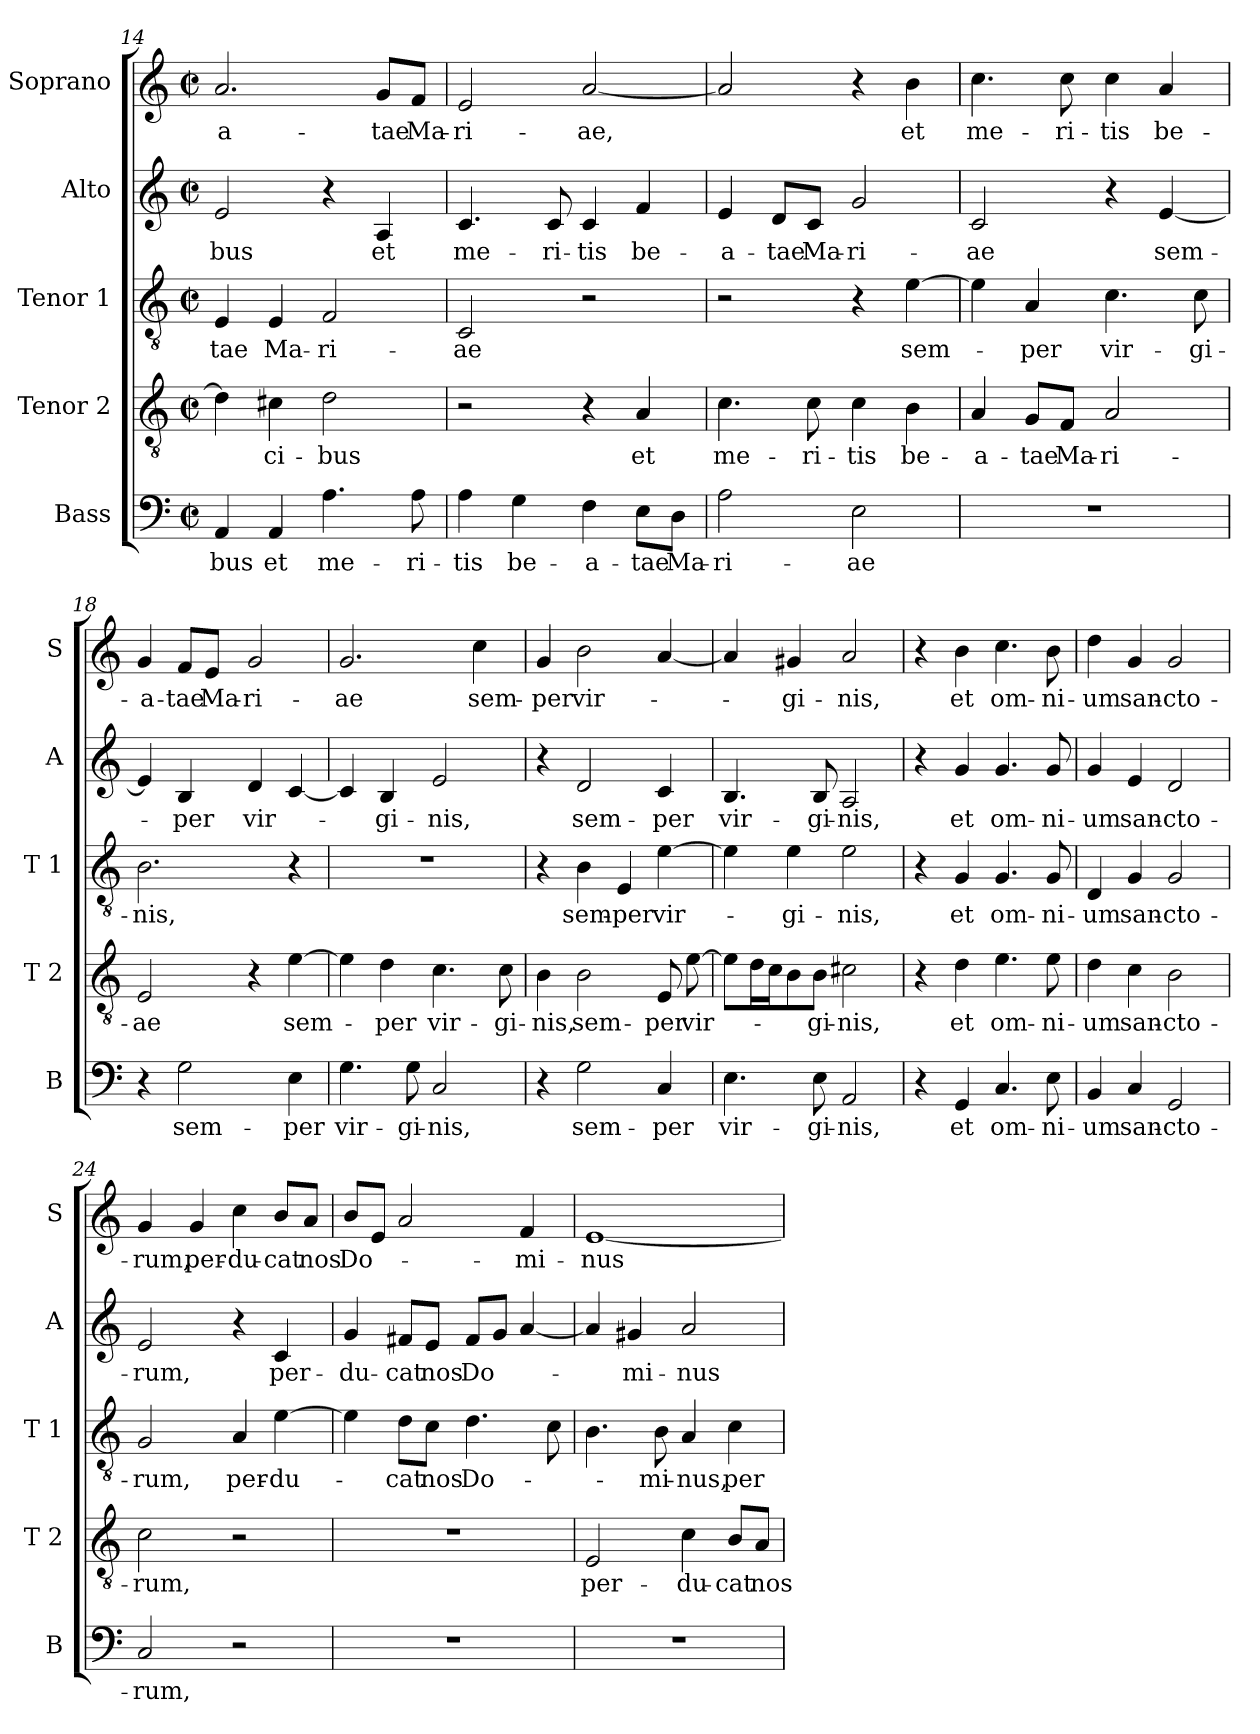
**kern	**text	**kern	**text	**kern	**text	**kern	**text	**kern	**text
*part5	*part5	*part4	*part4	*part3	*part3	*part2	*part2	*part1	*part1
*staff5	*staff5	*staff4	*staff4	*staff3	*staff3	*staff2	*staff2	*staff1	*staff1
*I"Bass	*	*I"Tenor 2	*	*I"Tenor 1	*	*I"Alto	*	*I"Soprano	*
*I'B	*	*I'T 2	*	*I'T 1	*	*I'A	*	*I'S	*
*clefF4	*	*clefGv2	*	*clefGv2	*	*clefG2	*	*clefG2	*
*k[]	*	*k[]	*	*k[]	*	*k[]	*	*k[]	*
*C:	*	*C:	*	*C:	*	*C:	*	*C:	*
*M2/2	*	*M2/2	*	*M2/2	*	*M2/2	*	*M2/2	*
*met(c|)	*	*met(c|)	*	*met(c|)	*	*met(c|)	*	*met(c|)	*
=14	=14	=14	=14	=14	=14	=14	=14	=14	=14
4AA/	-bus	4d\]	.	4E/	-tae	2e/	-bus	2.a/	-a-
4AA/	et	4c#X\	-ci-	4E/	Ma-	.	.	.	.
4.A\	me-	2d\	-bus	2F/	-ri-	4r	.	.	.
.	.	.	.	.	.	4A/	et	8g/L	-tae
8A\	-ri-	.	.	.	.	.	.	8f/J	Ma-
!!LO:LB:g=z
=15	=15	=15	=15	=15	=15	=15	=15	=15	=15
4A\	-tis	2r	.	2C/	-ae	4.c/	me-	2e/	-ri-
4G\	be-	.	.	.	.	.	.	.	.
.	.	.	.	.	.	8c/	-ri-	.	.
4F\	-a-	4r	.	2r	.	4c/	-tis	[2a/	-ae,
8E\L	-tae	4A/	et	.	.	4f/	be-	.	.
8D\J	Ma-	.	.	.	.	.	.	.	.
=16	=16	=16	=16	=16	=16	=16	=16	=16	=16
2A\	-ri-	4.c\	me-	2r	.	4e/	-a-	2a/]	.
.	.	.	.	.	.	8d/L	-tae	.	.
.	.	8c\	-ri-	.	.	8c/J	Ma-	.	.
2E\	-ae	4c\	-tis	4r	.	2g/	-ri-	4r	.
.	.	4B\	be-	[4e\	sem-	.	.	4b\	et
=17	=17	=17	=17	=17	=17	=17	=17	=17	=17
1r	.	4A/	-a-	4e\]	.	2c/	-ae	4.cc\	me-
.	.	8G/L	-tae	4A/	-per	.	.	.	.
.	.	8F/J	Ma-	.	.	.	.	8cc\	-ri-
.	.	2A/	-ri-	4.c\	vir-	4r	.	4cc\	-tis
.	.	.	.	.	.	[4e/	sem-	4a/	be-
.	.	.	.	8c\	-gi-	.	.	.	.
=18	=18	=18	=18	=18	=18	=18	=18	=18	=18
4r	.	2E/	-ae	2.B\	-nis,	4e/]	.	4g/	-a-
2G\	sem-	.	.	.	.	4B/	-per	8f/L	-tae
.	.	.	.	.	.	.	.	8e/J	Ma-
.	.	4r	.	.	.	4d/	vir-	2g/	-ri-
4E\	-per	[4e\	sem-	4r	.	[4c/	.	.	.
=19	=19	=19	=19	=19	=19	=19	=19	=19	=19
4.G\	vir-	4e\]	.	1r	.	4c/]	.	2.g/	-ae
.	.	4d\	-per	.	.	4B/	-gi-	.	.
8G\	-gi-	.	.	.	.	.	.	.	.
2C/	-nis,	4.c\	vir-	.	.	2e/	-nis,	.	.
.	.	.	.	.	.	.	.	4cc\	sem-
.	.	8c\	-gi-	.	.	.	.	.	.
!!LO:PB:g=z
=20	=20	=20	=20	=20	=20	=20	=20	=20	=20
4r	.	4B\	-nis,	4r	.	4r	.	4g/	-per
2G\	sem-	2B\	sem-	4B\	sem-	2d/	sem-	2b\	vir-
.	.	.	.	4E/	-per	.	.	.	.
4C/	-per	8E/	-per	[4e\	vir-	4c/	-per	[4a/	.
.	.	[8e\	vir-	.	.	.	.	.	.
=21	=21	=21	=21	=21	=21	=21	=21	=21	=21
4.E\	vir-	8e\L]	.	4e\]	.	4.B/	vir-	4a/]	.
.	.	16d\L	.	.	.	.	.	.	.
.	.	16c\J	.	.	.	.	.	.	.
.	.	8B\	.	4e\	-gi-	.	.	4g#X/	-gi-
8E\	-gi-	8B\J	-gi-	.	.	8B/	-gi-	.	.
2AA/	-nis,	2c#X\	-nis,	2e\	-nis,	2A/	-nis,	2a/	-nis,
=22	=22	=22	=22	=22	=22	=22	=22	=22	=22
4r	.	4r	.	4r	.	4r	.	4r	.
4GG/	et	4d\	et	4G/	et	4g/	et	4b\	et
4.C/	om-	4.e\	om-	4.G/	om-	4.g/	om-	4.cc\	om-
8E\	-ni-	8e\	-ni-	8G/	-ni-	8g/	-ni-	8b\	-ni-
=23	=23	=23	=23	=23	=23	=23	=23	=23	=23
4BB/	-um	4d\	-um	4D/	-um	4g/	-um	4dd\	-um
4C/	san-	4c\	san-	4G/	san-	4e/	san-	4g/	san-
2GG/	-cto-	2B\	-cto-	2G/	-cto-	2d/	-cto-	2g/	-cto-
=24	=24	=24	=24	=24	=24	=24	=24	=24	=24
2C/	-rum,	2c\	-rum,	2G/	-rum,	2e/	-rum,	4g/	-rum,
.	.	.	.	.	.	.	.	4g/	per-
2r	.	2r	.	4A/	per-	4r	.	4cc\	-du-
.	.	.	.	[4e\	-du-	4c/	per-	8b/L	-cat
.	.	.	.	.	.	.	.	8a/J	nos
!!LO:LB:g=z
=25	=25	=25	=25	=25	=25	=25	=25	=25	=25
1r	.	1r	.	4e\]	.	4g/	-du-	8b/L	Do-
.	.	.	.	.	.	.	.	8e/J	.
.	.	.	.	8d\L	-cat	8f#X/L	-cat	2a/	.
.	.	.	.	8c\J	nos	8e/J	nos	.	.
.	.	.	.	4.d\	Do-	8f#/L	Do-	.	.
.	.	.	.	.	.	8g/J	.	.	.
.	.	.	.	.	.	[4a/	.	4f/	-mi-
.	.	.	.	8c\	.	.	.	.	.
=26	=26	=26	=26	=26	=26	=26	=26	=26	=26
1r	.	2E/	per-	4.B\	.	4a/]	.	[1e	-nus
.	.	.	.	.	.	4g#X/	-mi-	.	.
.	.	.	.	8B\	-mi-	.	.	.	.
.	.	4c\	-du-	4A/	-nus,	2a/	-nus	.	.
.	.	8B/L	-cat	4c\	per-	.	.	.	.
.	.	8A/J	nos	.	.	.	.	.	.
=	=	=	=	=	=	=	=	=	=
*-	*-	*-	*-	*-	*-	*-	*-	*-	*-
